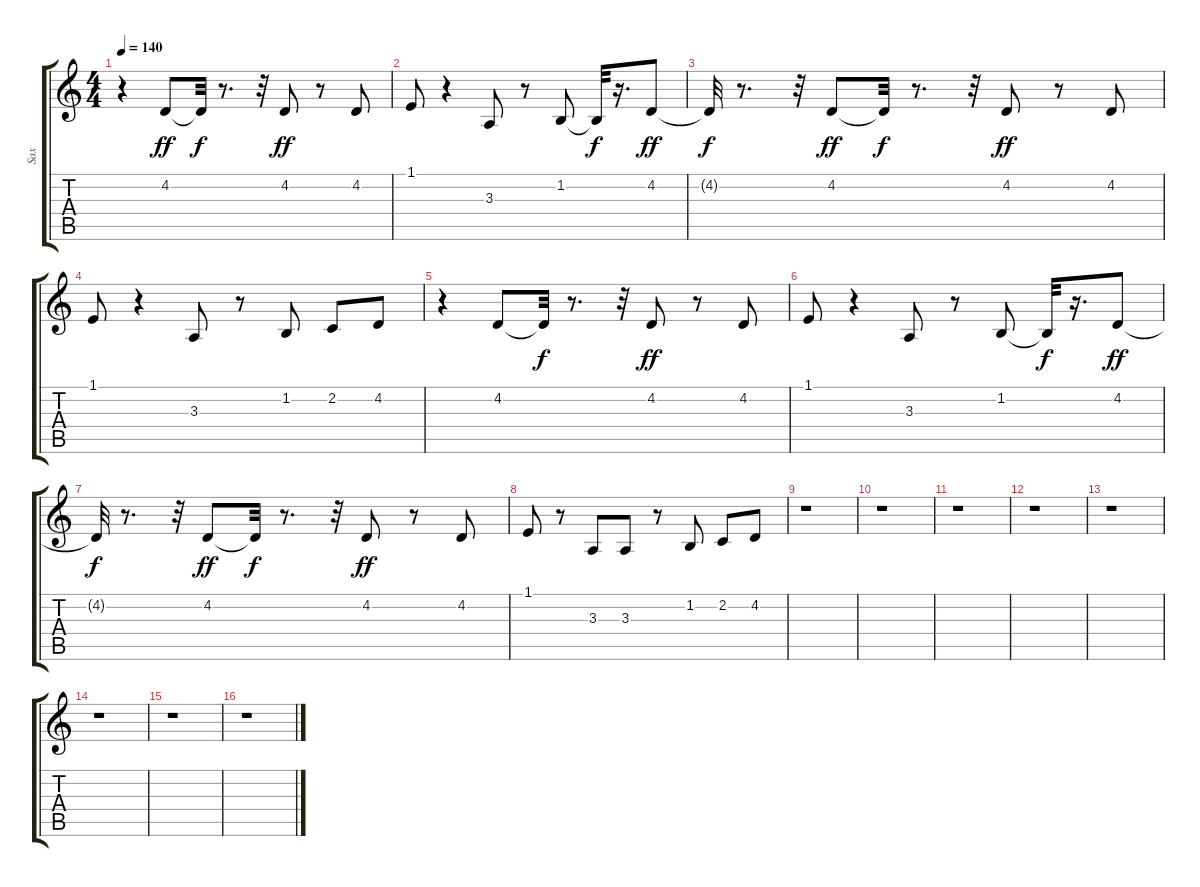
\track ("Sax" "Sax") {instrument altosax}
\staff {score tabs}
\tuning (Eb4 Bb3 Gb3 Db3 Ab2 Eb2) {hide}
\ts (4 4)
\tempo 140
\clef g2
\ks c
r.4{dy f} 4.2.8{dy ff} 4.2{t}.32{dy f} r.8{d} r.32 4.2.8{dy ff} r.8 4.2.8 |
1.1.8 r.4 3.3.8 r.8 1.2.8 1.2{t}.32{dy f} r.16{d} 4.2.8{dy ff} |
4.2{t}.32{dy f} r.8{d} r.32 4.2.8{dy ff} 4.2{t}.32{dy f} r.8{d} r.32 4.2.8{dy ff} r.8 4.2.8 |
1.1.8 r.4 3.3.8 r.8 1.2.8 2.2.8 4.2.8 |
r.4 4.2.8 4.2{t}.32{dy f} r.8{d} r.32 4.2.8{dy ff} r.8 4.2.8 |
1.1.8 r.4 3.3.8 r.8 1.2.8 1.2{t}.32{dy f} r.16{d} 4.2.8{dy ff} |
4.2{t}.32{dy f} r.8{d} r.32 4.2.8{dy ff} 4.2{t}.32{dy f} r.8{d} r.32 4.2.8{dy ff} r.8 4.2.8 |
1.1.8 r.8 3.3.8 3.3.8 r.8 1.2.8 2.2.8 4.2.8 |
r.1 |
r.1 |
r.1 |
r.1 |
r.1 |
r.1 |
r.1 |
r.1
